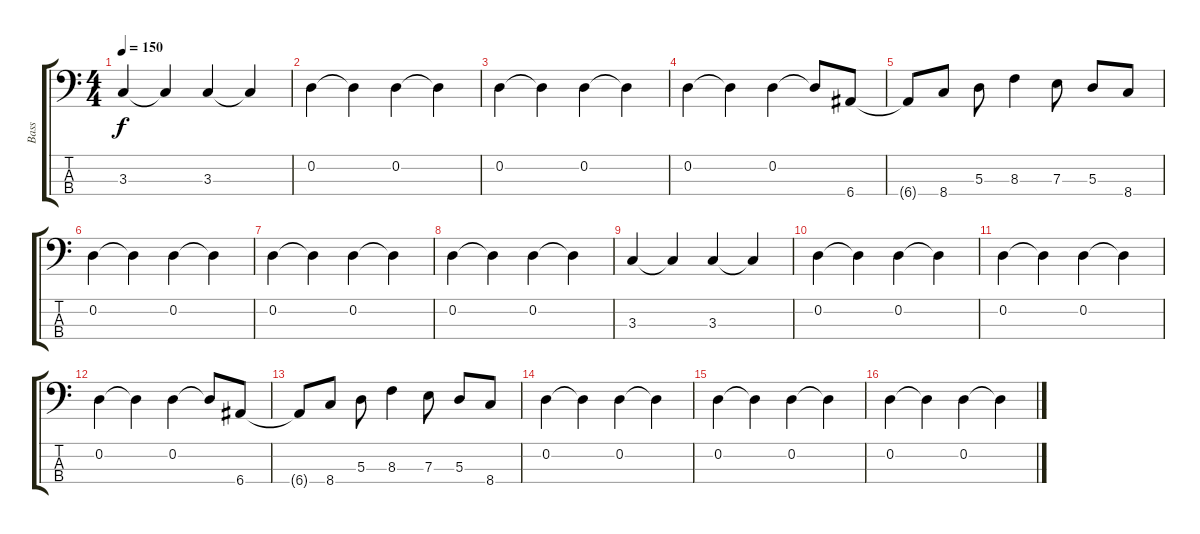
\track ("Bass" "Bass") {instrument electricbassfinger}
\staff {score tabs}
\tuning (G2 D2 A1 E1) {hide}
\ts (4 4)
\tempo 150
\clef f4
\ks c
3.3.4{dy f} 3.3{t}.4 3.3.4 3.3{t}.4 |
0.2.4 0.2{t}.4 0.2.4 0.2{t}.4 |
0.2.4 0.2{t}.4 0.2.4 0.2{t}.4 |
0.2.4 0.2{t}.4 0.2.4 0.2{t}.8 6.4.8 |
6.4{t}.8 8.4.8 5.3.8 8.3.4 7.3.8 5.3.8 8.4.8 |
0.2.4 0.2{t}.4 0.2.4 0.2{t}.4 |
0.2.4 0.2{t}.4 0.2.4 0.2{t}.4 |
0.2.4 0.2{t}.4 0.2.4 0.2{t}.4 |
3.3.4 3.3{t}.4 3.3.4 3.3{t}.4 |
0.2.4 0.2{t}.4 0.2.4 0.2{t}.4 |
0.2.4 0.2{t}.4 0.2.4 0.2{t}.4 |
0.2.4 0.2{t}.4 0.2.4 0.2{t}.8 6.4.8 |
6.4{t}.8 8.4.8 5.3.8 8.3.4 7.3.8 5.3.8 8.4.8 |
0.2.4 0.2{t}.4 0.2.4 0.2{t}.4 |
0.2.4 0.2{t}.4 0.2.4 0.2{t}.4 |
0.2.4 0.2{t}.4 0.2.4 0.2{t}.4
